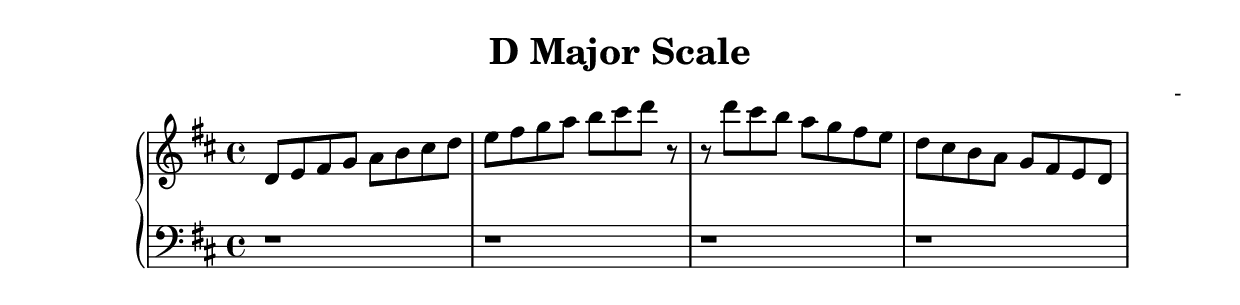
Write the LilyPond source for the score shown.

\header {
  title = "D Major Scale"
  composer = "-"
}
\version "2.15.40"

\score {
  \new PianoStaff <<
     \new Staff = "upper" {
  \clef treble
  \key d \major
  \time 4/4
  \relative c' { d8 e fis g a b cis d e fis g a b cis d
  r8 r8 d cis b a g fis e d cis b a g fis e d }
}

     \new Staff = "lower" {       
  \clef bass
  \key d \major
  \time 4/4
  \relative c { r1 r1 r1 r1 }
}
  >>
  
  \layout { }

 \midi { }
}